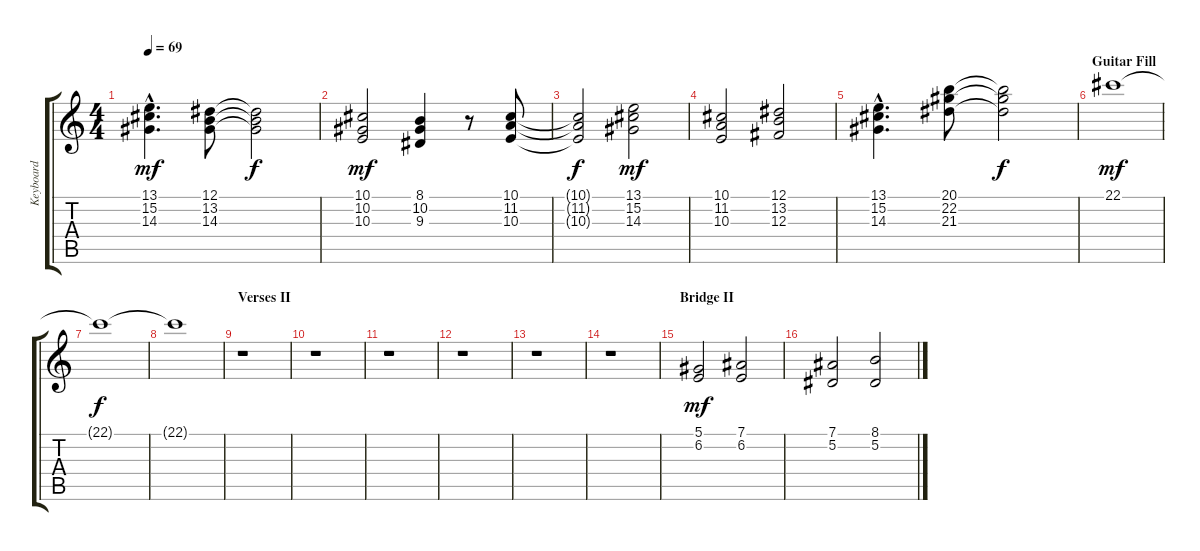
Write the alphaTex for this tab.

\track ("Keyboard" "Keyboard") {instrument stringensemble1}
\staff {score tabs}
\tuning (Eb4 Bb3 Gb3 Db3 Ab2 Eb2) {hide}
\ts (4 4)
\tempo 69
\clef g2
\ks c
(13.1{hac} 15.2{hac} 14.3{hac}).4{d dy mf} (12.1 13.2 14.3).8 (12.1{t} 13.2{t} 14.3{t}).2{dy f} |
(10.1 10.2 10.3).2{dy mf} (8.1 10.2 9.3).4 r.8 (10.1 11.2 10.3).8 |
(10.1{t} 11.2{t} 10.3{t}).2{dy f} (13.1 15.2 14.3).2{dy mf} |
(10.1 11.2 10.3).2 (12.1 13.2 12.3).2 |
(13.1{hac} 15.2{hac} 14.3{hac}).4{d} (20.1 22.2 21.3).8 (20.1{t} 22.2{t} 21.3{t}).2{dy f} |
\section ("" "Guitar Fill")
22.1.1{dy mf} |
22.1{t}.1{dy f} |
22.1{t}.1 |
\section ("" "Verses II")
r.1 |
r.1 |
r.1 |
r.1 |
r.1 |
r.1 |
\section ("" "Bridge II")
(5.1 6.2).2{dy mf} (7.1 6.2).2 |
(7.1 5.2).2 (8.1 5.2).2
